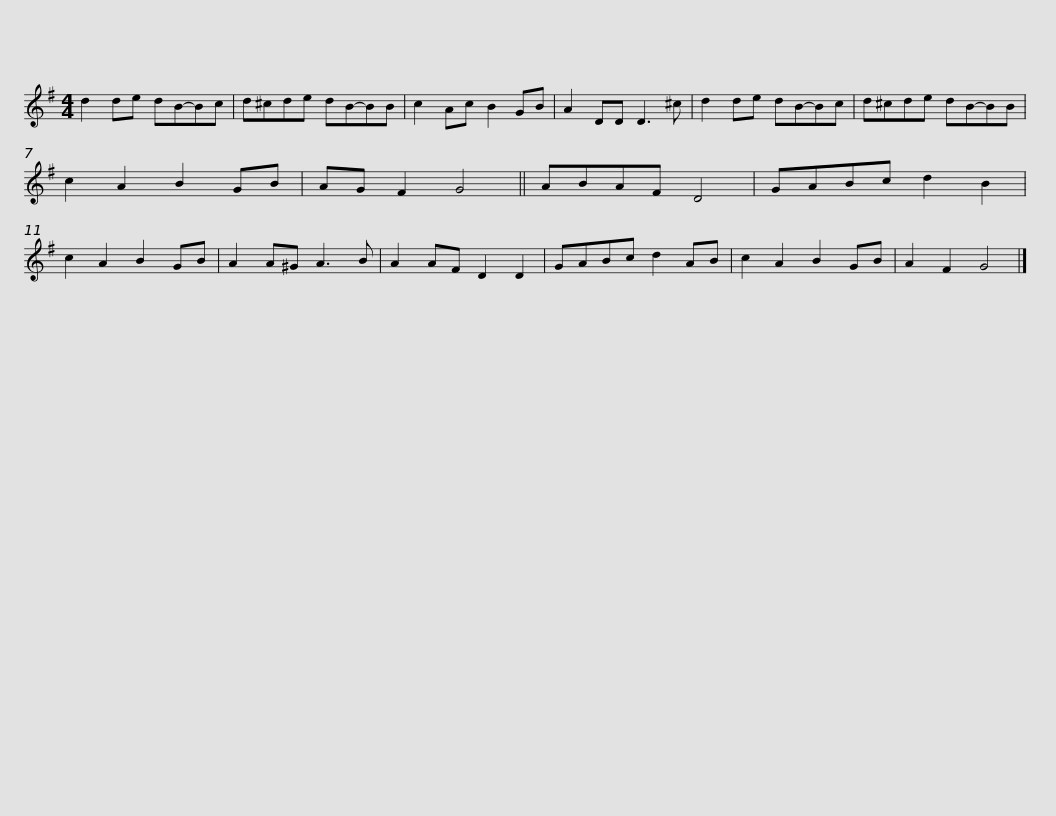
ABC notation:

X:1
L:1/8
M:4/4
I:linebreak $
K:G
V:1 treble
V:1
 d2 de dB-Bc | d^cde dB-BB | c2 Ac B2 GB | A2 DD D3 ^c | d2 de dB-Bc | %5
 d^cde dB-BB |$ c2 A2 B2 GB | AG F2 G4 || ABAF D4 | GABc d2 B2 | %10
 c2 A2 B2 GB | A2 A^G A3 B | A2 AF D2 D2 | GABc d2 AB |$ c2 A2 B2 GB | %15
 A2 F2 G4 |] %16
